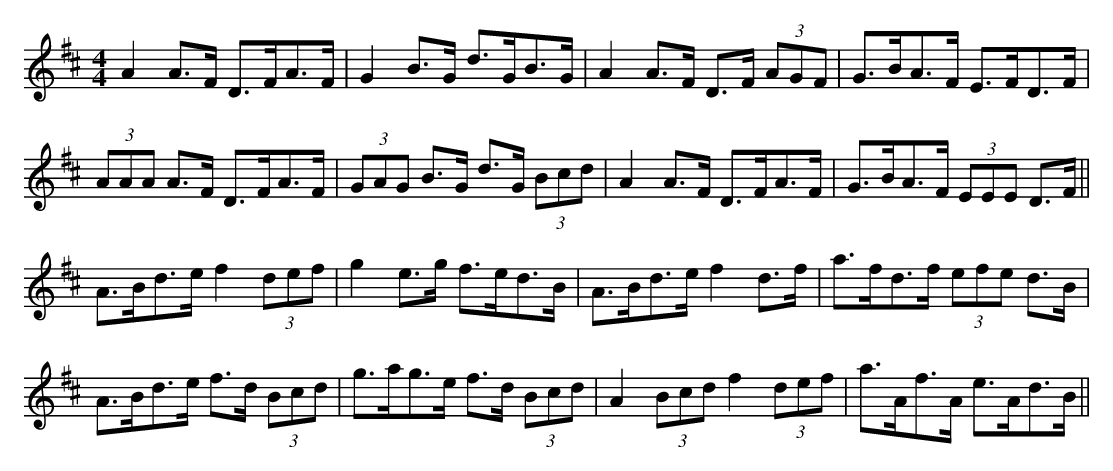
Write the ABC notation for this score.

X:1
M:4/4
K:D
A2 A>F D>FA>F|G2 B>G d>GB>G|A2 A>F D>F (3AGF|G>BA>F E>FD>F|
(3AAA A>F D>FA>F|(3GAG B>G d>G (3Bcd|A2 A>F D>FA>F|G>BA>F (3EEE D>F||
A>Bd>e f2 (3def|g2 e>g f>ed>B|A>Bd>e f2 d>f|a>fd>f (3efe d>B|
A>Bd>e f>d (3Bcd|g>ag>e f>d (3Bcd|A2 (3Bcd f2 (3def|a>Af>A e>Ad>B||
